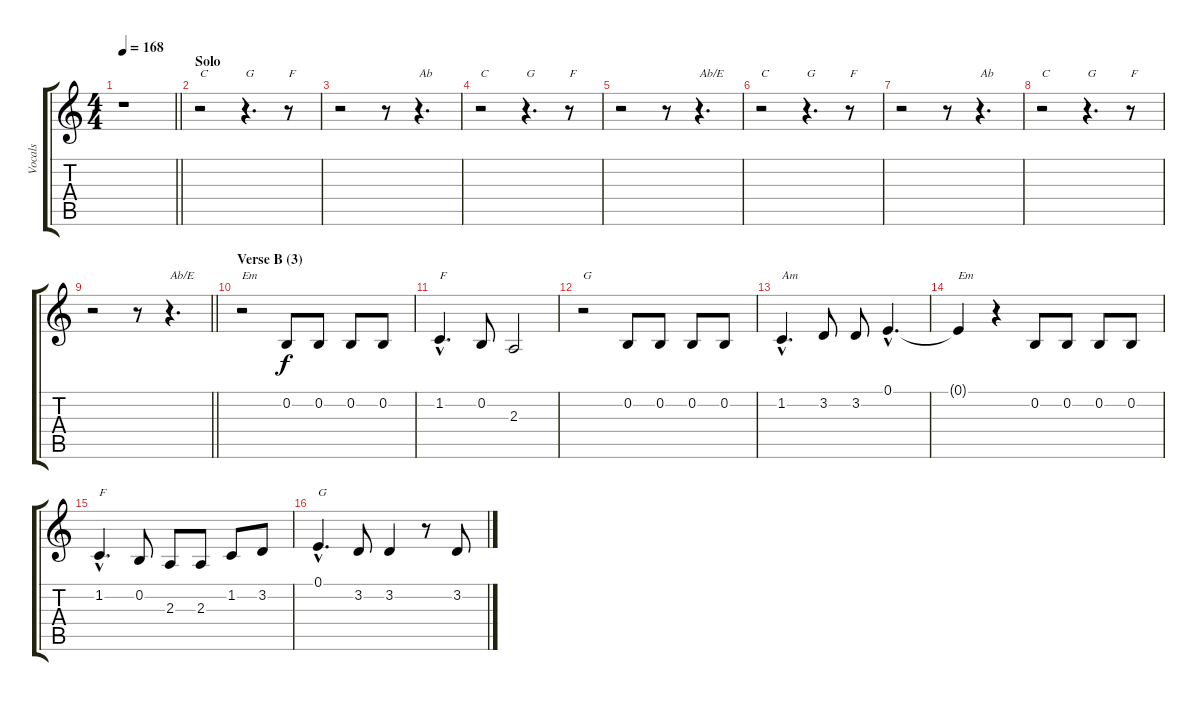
\track ("Vocals" "Vocals") {instrument sopranosax}
\staff {score tabs}
\tuning (E4 B3 G3 D3 A2 E2) {hide}
\ts (4 4)
\tempo 168
\clef g2
\barLineRight lightlight
\ks c
r.1{dy f} |
\section ("" "Solo")
r.2{txt "C"} r.4{d txt "G"} r.8{txt "F"} |
r.2 r.8 r.4{d txt "Ab"} |
r.2{txt "C"} r.4{d txt "G"} r.8{txt "F"} |
r.2 r.8 r.4{d txt "Ab/E"} |
r.2{txt "C"} r.4{d txt "G"} r.8{txt "F"} |
r.2 r.8 r.4{d txt "Ab"} |
r.2{txt "C"} r.4{d txt "G"} r.8{txt "F"} |
\barLineRight lightlight
r.2 r.8 r.4{d txt "Ab/E"} |
\section ("" "Verse B (3)")
r.2{txt "Em"} 0.2.8 0.2.8 0.2.8 0.2.8 |
1.2{hac}.4{d txt "F"} 0.2.8 2.3.2 |
r.2{txt "G"} 0.2.8 0.2.8 0.2.8 0.2.8 |
1.2{hac}.4{d txt "Am"} 3.2.8 3.2.8 0.1{hac}.4{d} |
0.1{t}.4{txt "Em"} r.4 0.2.8 0.2.8 0.2.8 0.2.8 |
1.2{hac}.4{d txt "F"} 0.2.8 2.3.8 2.3.8 1.2.8 3.2.8 |
0.1{hac}.4{d txt "G"} 3.2.8 3.2.4 r.8 3.2.8
